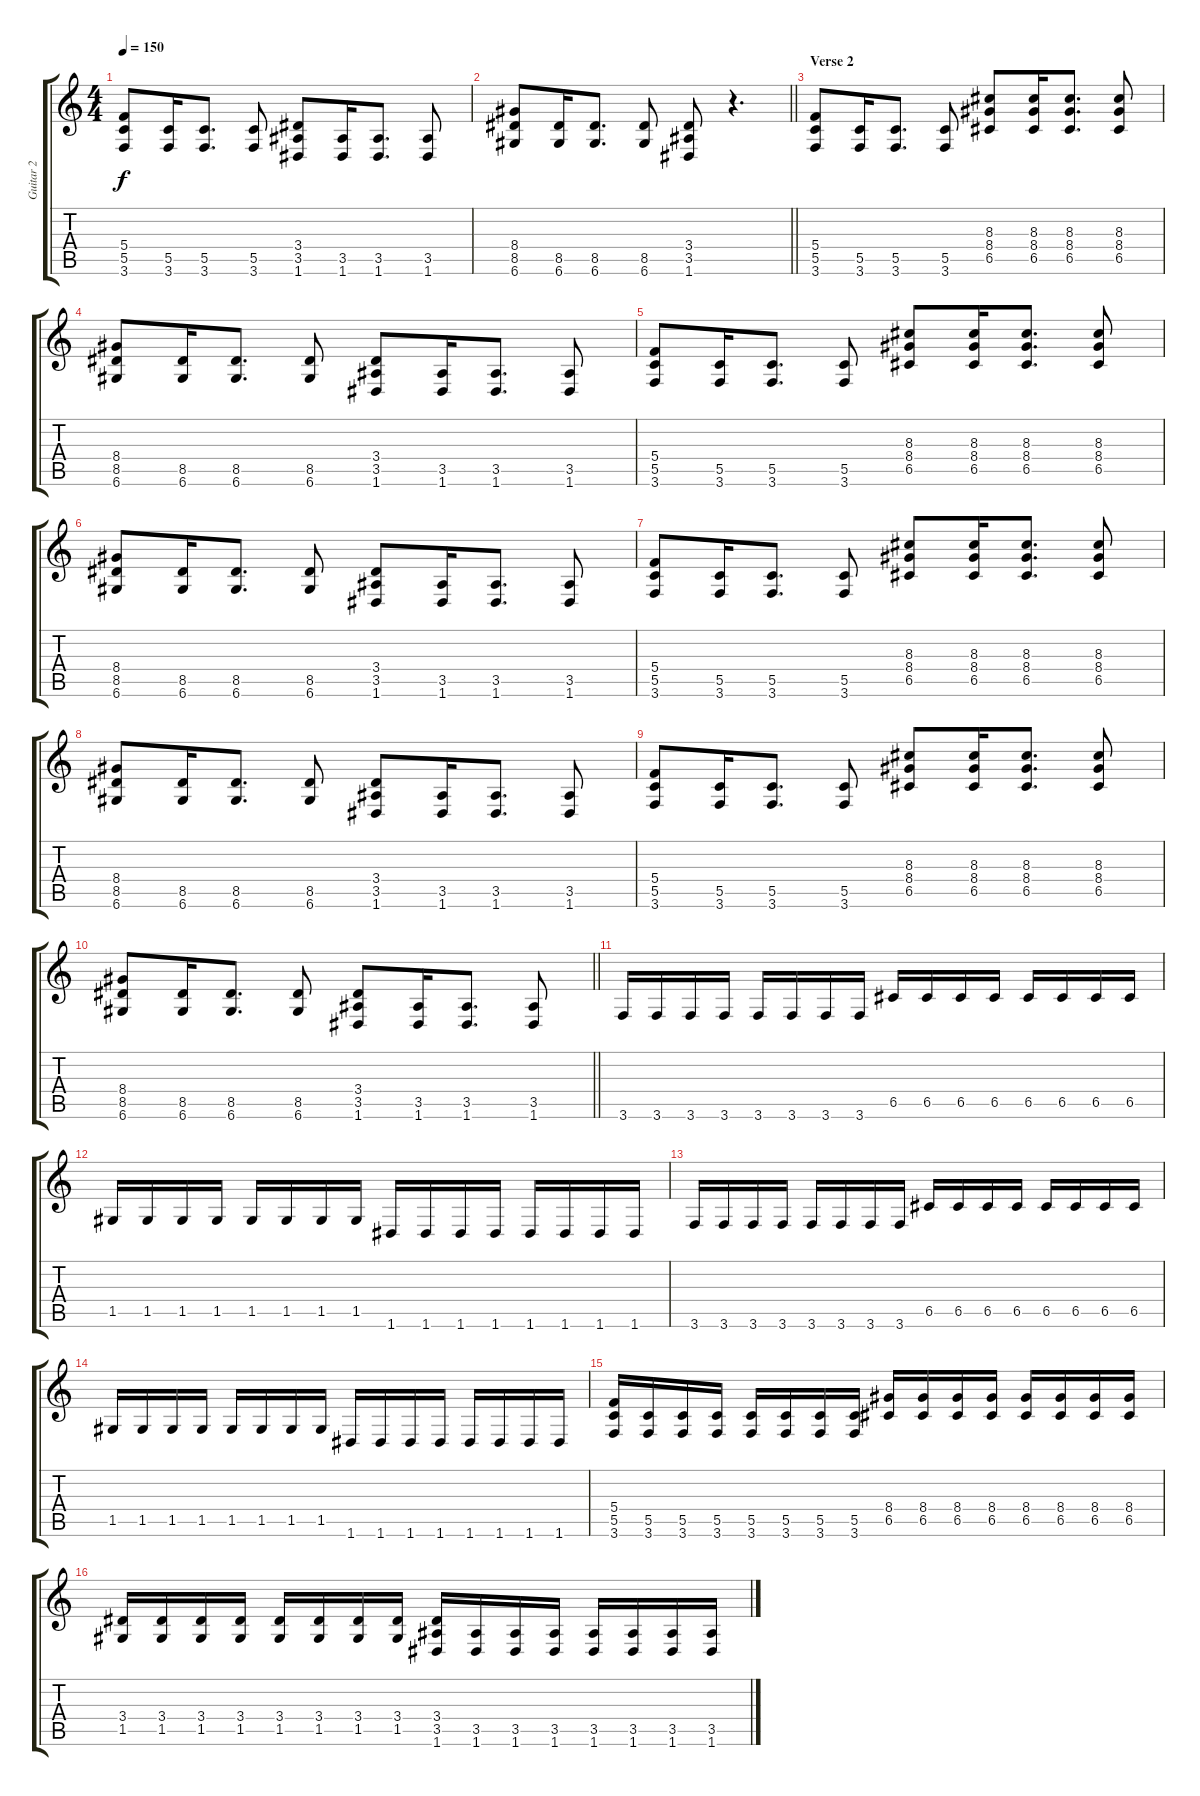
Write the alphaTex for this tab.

\track ("Guitar 2" "Guitar 2") {instrument distortionguitar}
\staff {score tabs}
\tuning (D4 A3 F3 C3 G2 D2) {hide}
\ts (4 4)
\section ("" "")
\tempo 150
\clef g2
\ks c
(5.4 5.5 3.6).8{dy f} (5.5 3.6).16 (5.5 3.6).8{d} (5.5 3.6).8 (3.4 3.5 1.6).8 (3.5 1.6).16 (3.5 1.6).8{d} (3.5 1.6).8 |
\barLineRight lightlight
(8.4 8.5 6.6).8 (8.5 6.6).16 (8.5 6.6).8{d} (8.5 6.6).8 (3.4 3.5 1.6).8 r.4{d} |
\section ("" "Verse 2")
(5.4 5.5 3.6).8 (5.5 3.6).16 (5.5 3.6).8{d} (5.5 3.6).8 (8.3 8.4 6.5).8 (8.3 8.4 6.5).16 (8.3 8.4 6.5).8{d} (8.3 8.4 6.5).8 |
(8.4 8.5 6.6).8 (8.5 6.6).16 (8.5 6.6).8{d} (8.5 6.6).8 (3.4 3.5 1.6).8 (3.5 1.6).16 (3.5 1.6).8{d} (3.5 1.6).8 |
(5.4 5.5 3.6).8 (5.5 3.6).16 (5.5 3.6).8{d} (5.5 3.6).8 (8.3 8.4 6.5).8 (8.3 8.4 6.5).16 (8.3 8.4 6.5).8{d} (8.3 8.4 6.5).8 |
(8.4 8.5 6.6).8 (8.5 6.6).16 (8.5 6.6).8{d} (8.5 6.6).8 (3.4 3.5 1.6).8 (3.5 1.6).16 (3.5 1.6).8{d} (3.5 1.6).8 |
(5.4 5.5 3.6).8 (5.5 3.6).16 (5.5 3.6).8{d} (5.5 3.6).8 (8.3 8.4 6.5).8 (8.3 8.4 6.5).16 (8.3 8.4 6.5).8{d} (8.3 8.4 6.5).8 |
(8.4 8.5 6.6).8 (8.5 6.6).16 (8.5 6.6).8{d} (8.5 6.6).8 (3.4 3.5 1.6).8 (3.5 1.6).16 (3.5 1.6).8{d} (3.5 1.6).8 |
(5.4 5.5 3.6).8 (5.5 3.6).16 (5.5 3.6).8{d} (5.5 3.6).8 (8.3 8.4 6.5).8 (8.3 8.4 6.5).16 (8.3 8.4 6.5).8{d} (8.3 8.4 6.5).8 |
\barLineRight lightlight
(8.4 8.5 6.6).8 (8.5 6.6).16 (8.5 6.6).8{d} (8.5 6.6).8 (3.4 3.5 1.6).8 (3.5 1.6).16 (3.5 1.6).8{d} (3.5 1.6).8 |
\section ("" "")
3.6.16 3.6.16 3.6.16 3.6.16 3.6.16 3.6.16 3.6.16 3.6.16 6.5.16 6.5.16 6.5.16 6.5.16 6.5.16 6.5.16 6.5.16 6.5.16 |
1.5.16 1.5.16 1.5.16 1.5.16 1.5.16 1.5.16 1.5.16 1.5.16 1.6.16 1.6.16 1.6.16 1.6.16 1.6.16 1.6.16 1.6.16 1.6.16 |
3.6.16 3.6.16 3.6.16 3.6.16 3.6.16 3.6.16 3.6.16 3.6.16 6.5.16 6.5.16 6.5.16 6.5.16 6.5.16 6.5.16 6.5.16 6.5.16 |
1.5.16 1.5.16 1.5.16 1.5.16 1.5.16 1.5.16 1.5.16 1.5.16 1.6.16 1.6.16 1.6.16 1.6.16 1.6.16 1.6.16 1.6.16 1.6.16 |
(5.4 5.5 3.6).16 (5.5 3.6).16 (5.5 3.6).16 (5.5 3.6).16 (5.5 3.6).16 (5.5 3.6).16 (5.5 3.6).16 (5.5 3.6).16 (8.4 6.5).16 (8.4 6.5).16 (8.4 6.5).16 (8.4 6.5).16 (8.4 6.5).16 (8.4 6.5).16 (8.4 6.5).16 (8.4 6.5).16 |
(3.4 1.5).16 (3.4 1.5).16 (3.4 1.5).16 (3.4 1.5).16 (3.4 1.5).16 (3.4 1.5).16 (3.4 1.5).16 (3.4 1.5).16 (3.4 3.5 1.6).16 (3.5 1.6).16 (3.5 1.6).16 (3.5 1.6).16 (3.5 1.6).16 (3.5 1.6).16 (3.5 1.6).16 (3.5 1.6).16
